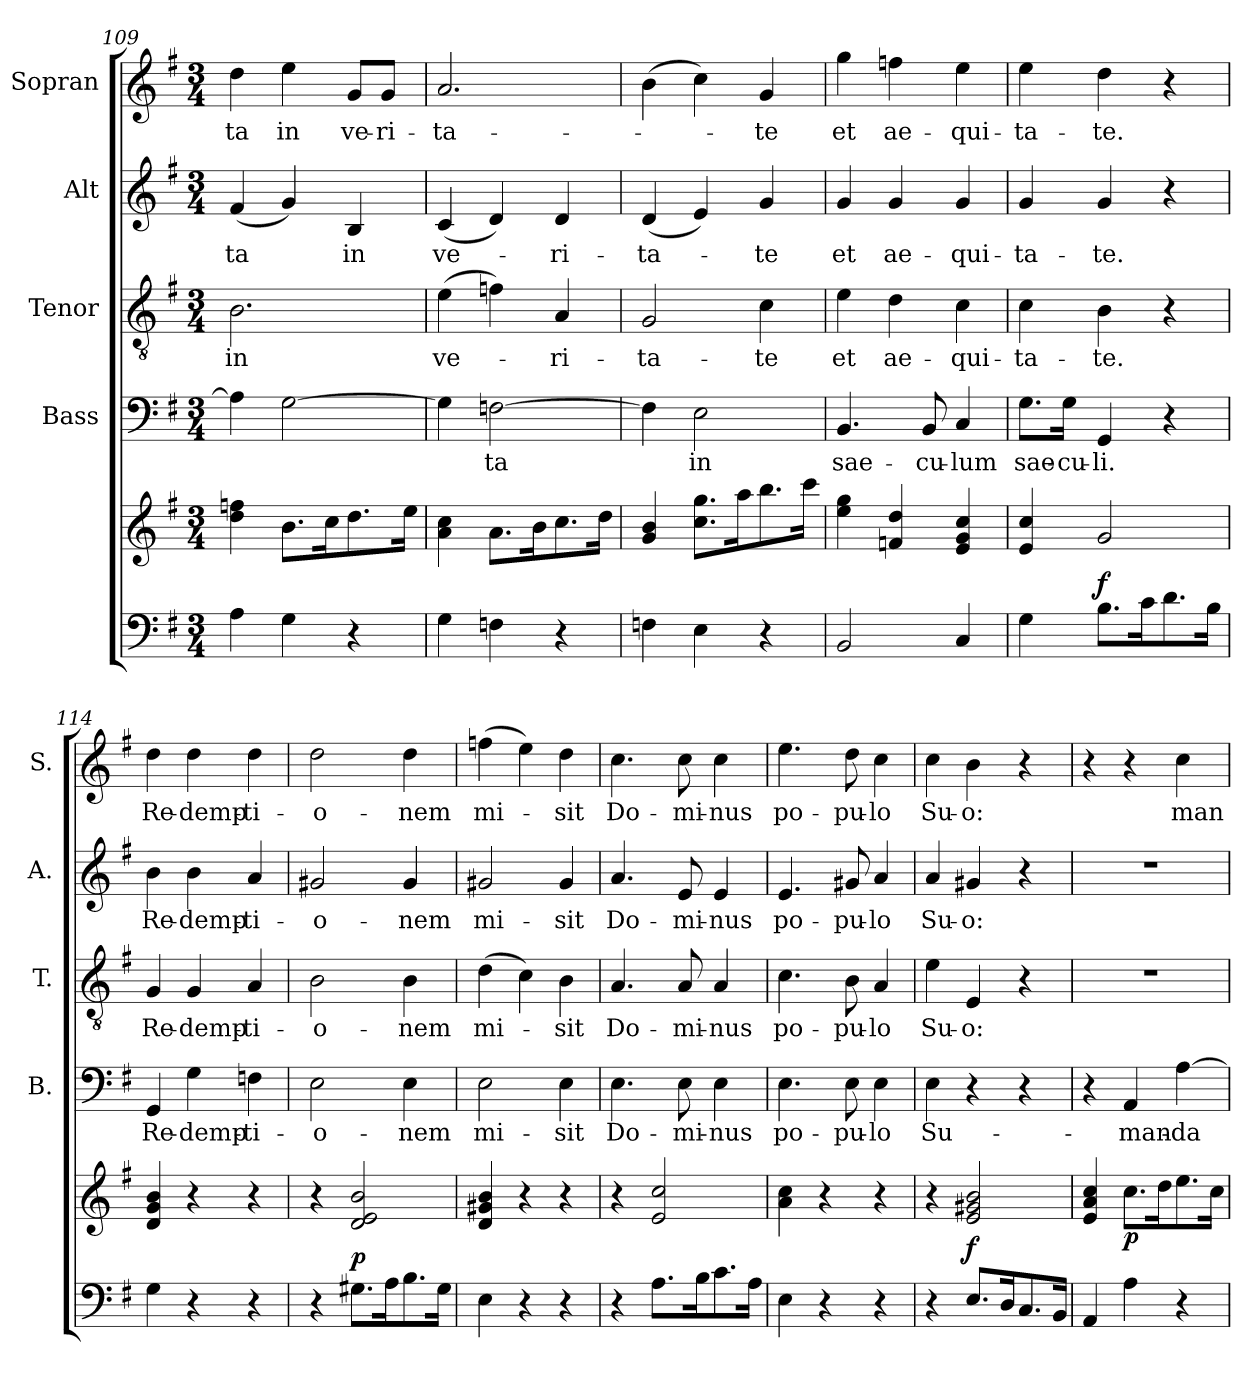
**kern	**kern	**dynam	**kern	**text	**kern	**text	**kern	**text	**kern	**text
*part5	*part5	*part5	*part4	*part4	*part3	*part3	*part2	*part2	*part1	*part1
*staff6	*staff5	*staff5/6	*staff4	*staff4	*staff3	*staff3	*staff2	*staff2	*staff1	*staff1
*	*	*	*I"Bass	*	*I"Tenor	*	*I"Alt	*	*I"Sopran	*
*	*	*	*I'B.	*	*I'T.	*	*I'A.	*	*I'S.	*
*clefF4	*clefG2	*	*clefF4	*	*clefGv2	*	*clefG2	*	*clefG2	*
*k[f#]	*k[f#]	*	*k[f#]	*	*k[f#]	*	*k[f#]	*	*k[f#]	*
*G:	*G:	*	*G:	*	*G:	*	*G:	*	*G:	*
*M3/4	*M3/4	*	*M3/4	*	*M3/4	*	*M3/4	*	*M3/4	*
=109	=109	=109	=109	=109	=109	=109	=109	=109	=109	=109
!	!	!	!	!	!	!LO:LY:b	!	!LO:LY:b	!	!LO:LY:b
4A\	4dd\ 4ffn\	.	4A\]	.	2.B\	in	(<4f#/	-ta	4dd\	-ta
!	!	!	!	!	!	!	!	!	!	!LO:LY:b
4G\	8.b\L	.	[2G\	.	.	.	4g/)	.	4ee\	in
.	16cc\k	.	.	.	.	.	.	.	.	.
!	!	!	!	!	!	!	!	!LO:LY:b	!	!LO:LY:b
4r	8.dd\	.	.	.	.	.	4B/	in	8g/L	ve-
!	!	!	!	!	!	!	!	!	!	!LO:LY:b
.	.	.	.	.	.	.	.	.	8g/J	-ri-
.	16ee\Jk	.	.	.	.	.	.	.	.	.
=110	=110	=110	=110	=110	=110	=110	=110	=110	=110	=110
!	!	!	!	!	!	!LO:LY:b	!	!LO:LY:b	!	!LO:LY:b
4G\	4a\ 4cc\	.	4G\]	.	(>4e\	ve-	(<4c/	ve-	2.a/	-ta-
!	!	!	!	!LO:LY:b	!	!	!	!	!	!
4Fn\	8.a\L	.	[2Fn\	-ta	4fn\)	.	4d/)	.	.	.
.	16b\k	.	.	.	.	.	.	.	.	.
!	!	!	!	!	!	!LO:LY:b	!	!LO:LY:b	!	!
4r	8.cc\	.	.	.	4A/	-ri-	4d/	-ri-	.	.
.	16dd\Jk	.	.	.	.	.	.	.	.	.
=111	=111	=111	=111	=111	=111	=111	=111	=111	=111	=111
!	!	!	!	!	!	!LO:LY:b	!	!LO:LY:b	!	!
4Fn\	4g/ 4b/	.	4F\]	.	2G/	-ta-	(<4d/	-ta-	(>4b\	.
!	!	!	!	!LO:LY:b	!	!	!	!	!	!
4E\	8.cc\ 8.gg\L	.	2E\	in	.	.	4e/)	.	4cc\)	.
.	16aa\k	.	.	.	.	.	.	.	.	.
!	!	!	!	!	!	!LO:LY:b	!	!LO:LY:b	!	!LO:LY:b
4r	8.bb\	.	.	.	4c\	-te	4g/	-te	4g/	-te
.	16ccc\Jk	.	.	.	.	.	.	.	.	.
=112	=112	=112	=112	=112	=112	=112	=112	=112	=112	=112
!	!	!	!	!LO:LY:b	!	!LO:LY:b	!	!LO:LY:b	!	!LO:LY:b
2BB/	4ee\ 4gg\	.	4.BB/	sae-	4e\	et	4g/	et	4gg\	et
!	!	!	!	!	!	!LO:LY:b	!	!LO:LY:b	!	!LO:LY:b
.	4fn/ 4dd/	.	.	.	4d\	ae-	4g/	ae-	4ffn\	ae-
!	!	!	!	!LO:LY:b	!	!	!	!	!	!
.	.	.	8BB/	-cu-	.	.	.	.	.	.
!	!	!	!	!LO:LY:b	!	!LO:LY:b	!	!LO:LY:b	!	!LO:LY:b
4C/	4e/ 4g/ 4cc/	.	4C/	-lum	4c\	-qui-	4g/	-qui-	4ee\	-qui-
=113	=113	=113	=113	=113	=113	=113	=113	=113	=113	=113
!	!	!	!	!LO:LY:b	!	!LO:LY:b	!	!LO:LY:b	!	!LO:LY:b
4G\	4e/ 4cc/	.	8.G\L	sae-	4c\	-ta-	4g/	-ta-	4ee\	-ta-
!	!	!	!	!LO:LY:b	!	!	!	!	!	!
.	.	.	16G\Jk	-cu-	.	.	.	.	.	.
!	!	!LO:DY:a=2	!	!LO:LY:b	!	!LO:LY:b	!	!LO:LY:b	!	!LO:LY:b
8.B\L	2g/	f	4GG/	-li.	4B\	-te.	4g/	-te.	4dd\	-te.
16c\k	.	.	.	.	.	.	.	.	.	.
8.d\	.	.	4r	.	4r	.	4r	.	4r	.
16B\Jk	.	.	.	.	.	.	.	.	.	.
!!LO:PB:g=z
=114	=114	=114	=114	=114	=114	=114	=114	=114	=114	=114
!	!	!	!	!LO:LY:b	!	!LO:LY:b	!	!LO:LY:b	!	!LO:LY:b
4G\	4d/ 4g/ 4b/	.	4GG/	Re-	4G/	Re-	4b\	Re-	4dd\	Re-
!	!	!	!	!LO:LY:b	!	!LO:LY:b	!	!LO:LY:b	!	!LO:LY:b
4r	4r	.	4G\	-demp-	4G/	-demp-	4b\	-demp-	4dd\	-demp-
!	!	!	!	!LO:LY:b	!	!LO:LY:b	!	!LO:LY:b	!	!LO:LY:b
4r	4r	.	4Fn\	-ti-	4A/	-ti-	4a/	-ti-	4dd\	-ti-
=115	=115	=115	=115	=115	=115	=115	=115	=115	=115	=115
!	!	!	!	!LO:LY:b	!	!LO:LY:b	!	!LO:LY:b	!	!LO:LY:b
4r	4r	.	2E\	-o-	2B\	-o-	2g#X/	-o-	2dd\	-o-
!	!	!LO:DY:a=2	!	!	!	!	!	!	!	!
8.G#X\L	2d/ 2e/ 2b/	p	.	.	.	.	.	.	.	.
16A\k	.	.	.	.	.	.	.	.	.	.
!	!	!	!	!LO:LY:b	!	!LO:LY:b	!	!LO:LY:b	!	!LO:LY:b
8.B\	.	.	4E\	-nem	4B\	-nem	4g#/	-nem	4dd\	-nem
16G#\Jk	.	.	.	.	.	.	.	.	.	.
=116	=116	=116	=116	=116	=116	=116	=116	=116	=116	=116
!	!	!	!	!LO:LY:b	!	!LO:LY:b	!	!LO:LY:b	!	!LO:LY:b
4E\	4d/ 4g#X/ 4b/	.	2E\	mi-	(>4d\	mi-	2g#X/	mi-	(>4ffn\	mi-
4r	4r	.	.	.	4c\)	.	.	.	4ee\)	.
!	!	!	!	!LO:LY:b	!	!LO:LY:b	!	!LO:LY:b	!	!LO:LY:b
4r	4r	.	4E\	-sit	4B\	-sit	4g#/	-sit	4dd\	-sit
=117	=117	=117	=117	=117	=117	=117	=117	=117	=117	=117
!	!	!	!	!LO:LY:b	!	!LO:LY:b	!	!LO:LY:b	!	!LO:LY:b
4r	4r	.	4.E\	Do-	4.A/	Do-	4.a/	Do-	4.cc\	Do-
8.A\L	2e/ 2cc/	.	.	.	.	.	.	.	.	.
!	!	!	!	!LO:LY:b	!	!LO:LY:b	!	!LO:LY:b	!	!LO:LY:b
.	.	.	8E\	-mi-	8A/	-mi-	8e/	-mi-	8cc\	-mi-
16B\k	.	.	.	.	.	.	.	.	.	.
!	!	!	!	!LO:LY:b	!	!LO:LY:b	!	!LO:LY:b	!	!LO:LY:b
8.c\	.	.	4E\	-nus	4A/	-nus	4e/	-nus	4cc\	-nus
16A\Jk	.	.	.	.	.	.	.	.	.	.
=118	=118	=118	=118	=118	=118	=118	=118	=118	=118	=118
!	!	!	!	!LO:LY:b	!	!LO:LY:b	!	!LO:LY:b	!	!LO:LY:b
4E\	4a\ 4cc\	.	4.E\	po-	4.c\	po-	4.e/	po-	4.ee\	po-
4r	4r	.	.	.	.	.	.	.	.	.
!	!	!	!	!LO:LY:b	!	!LO:LY:b	!	!LO:LY:b	!	!LO:LY:b
.	.	.	8E\	-pu-	8B\	-pu-	8g#X/	-pu-	8dd\	-pu-
!	!	!	!	!LO:LY:b	!	!LO:LY:b	!	!LO:LY:b	!	!LO:LY:b
4r	4r	.	4E\	-lo	4A/	-lo	4a/	-lo	4cc\	-lo
=119	=119	=119	=119	=119	=119	=119	=119	=119	=119	=119
!	!	!	!	!LO:LY:b	!	!LO:LY:b	!	!LO:LY:b	!	!LO:LY:b
4r	4r	.	4E\	Su-	4e\	Su-	4a/	Su-	4cc\	Su-
!	!	!LO:DY:a=2	!	!LO:LY:b	!	!LO:LY:b	!	!LO:LY:b	!	!LO:LY:b
8.E/L	2e/ 2g#X/ 2b/	f	4r	-o:	4E/	-o:	4g#X/	-o:	4b\	-o:
16D/k	.	.	.	.	.	.	.	.	.	.
8.C/	.	.	4r	.	4r	.	4r	.	4r	.
16BB/Jk	.	.	.	.	.	.	.	.	.	.
!!LO:LB:g=z
=120	=120	=120	=120	=120	=120	=120	=120	=120	=120	=120
4AA/	4e/ 4a/ 4cc/	.	4r	.	2.r	.	2.r	.	4r	.
!	!	!LO:DY:b	!	!LO:LY:b	!	!	!	!	!	!
4A\	8.cc\L	p	4AA/	man-	.	.	.	.	4r	.
.	16dd\k	.	.	.	.	.	.	.	.	.
!	!	!	!	!LO:LY:b	!	!	!	!	!	!LO:LY:b
4r	8.ee\	.	[4A\	-da-	.	.	.	.	4cc\	man-
.	16cc\Jk	.	.	.	.	.	.	.	.	.
=	=	=	=	=	=	=	=	=	=	=
*-	*-	*-	*-	*-	*-	*-	*-	*-	*-	*-
